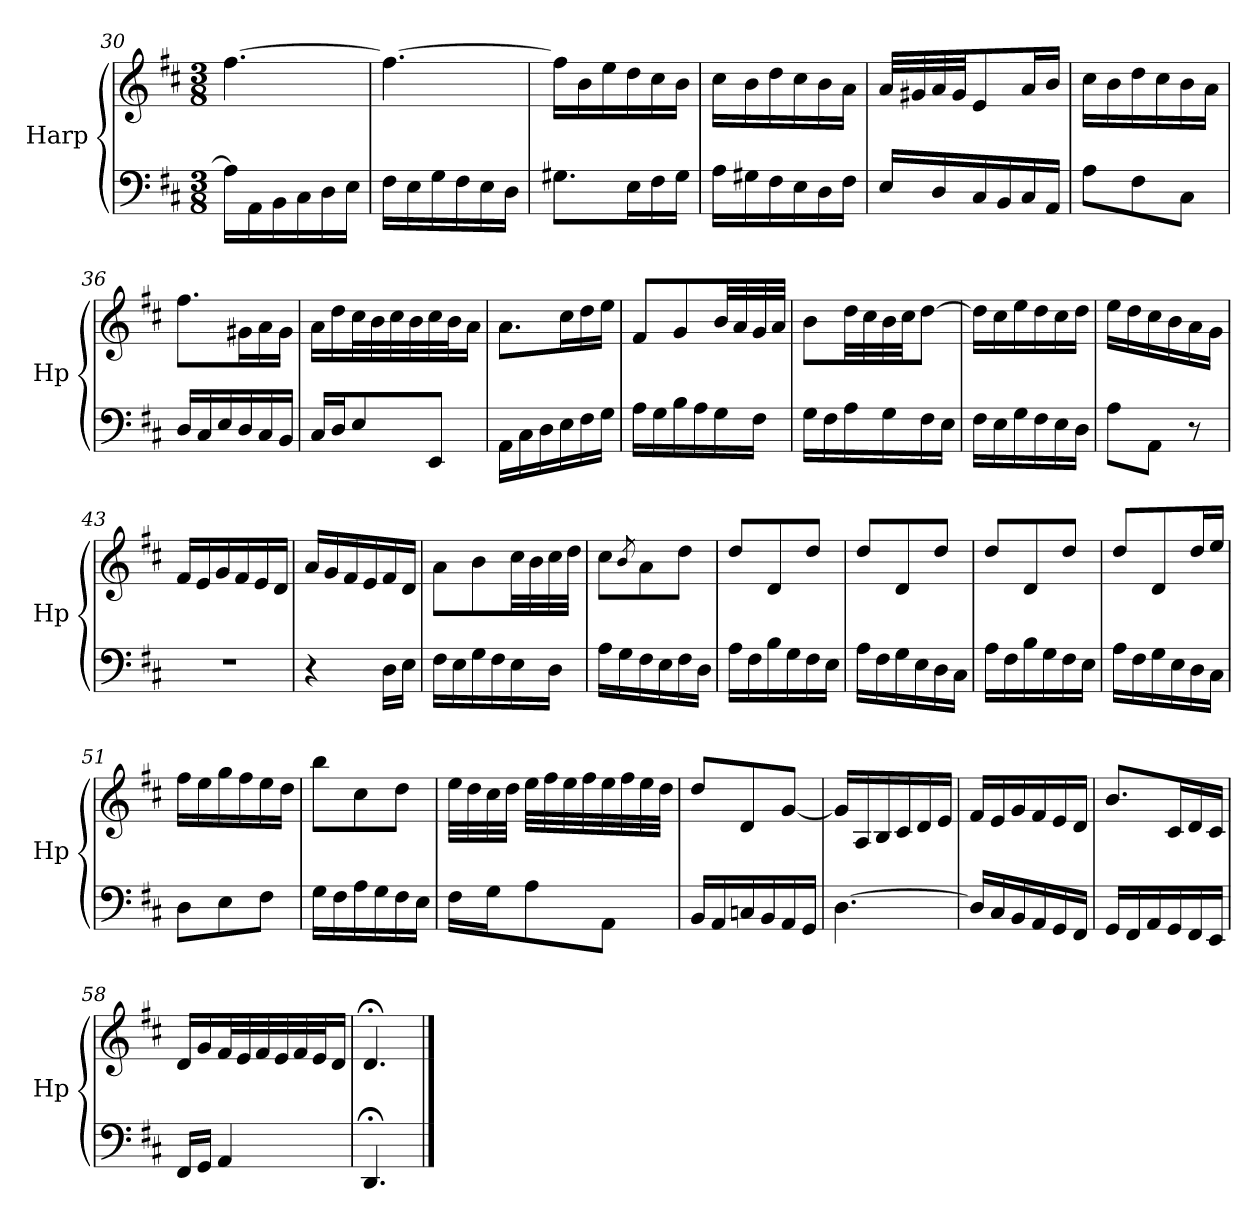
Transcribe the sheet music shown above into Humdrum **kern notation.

**kern	**kern
*part1	*part1
*staff2	*staff1
*I"Harp	*
*I'Hp	*
*clefF4	*clefG2
*k[f#c#]	*k[f#c#]
*M3/8	*M3/8
=30	=30
16A\LL]	[4.ff#\
16AA\	.
16BB\	.
16C#\	.
16D\	.
16E\JJ	.
=31	=31
16F#\LL	4.ff#\_
16E\	.
16G\	.
16F#\	.
16E\	.
16D\JJ	.
=32	=32
8.G#X\L	16ff#\LL]
.	16b\
.	16ee\
16E\L	16dd\
16F#\	16cc#\
16G#\JJ	16b\JJ
=33	=33
16A\LL	16cc#\LL
16G#X\	16b\
16F#\	16dd\
16E\	16cc#\
16D\	16b\
16F#\JJ	16a\JJ
=34	=34
16E/LL	32a/LLL
.	32g#X/
16D/	32a/
.	32g#/JJ
16C#/	8e/
16BB/	.
16C#/	16a/L
16AA/JJ	16b/JJ
!!LO:LB:g=z
=35	=35
8A\L	16cc#\LL
.	16b\
8F#\	16dd\
.	16cc#\
8C#\J	16b\
.	16a\JJ
=36	=36
16D/LL	8.ff#\L
16C#/	.
16E/	.
16D/	16g#X\L
16C#/	16a\
16BB/JJ	16g#\JJ
=37	=37
16C#/LL	16a\LL
16D/J	16dd\
8E/	32cc#\L
.	32b\
.	32cc#\
.	32b\
8EE/J	32cc#\
.	32b\J
.	16a\JJ
=38	=38
16AA\LL	8.a\L
16C#\	.
16D\	.
16E\	16cc#\L
16F#\	16dd\
16G\JJ	16ee\JJ
=39	=39
16A\LL	8f#/L
16G\	.
16B\	8g/
16A\	.
16G\	32b/LL
.	32a/
16F#\JJ	32g/
.	32a/JJJ
=40	=40
16G\LL	8b\L
16F#\	.
16A\	32dd\LL
.	32cc#\
16G\	32b\
.	32cc#\JJ
16F#\	[8dd\J
16E\JJ	.
=41	=41
16F#\LL	16dd\LL]
16E\	16cc#\
16G\	16ee\
16F#\	16dd\
16E\	16cc#\
16D\JJ	16dd\JJ
!!LO:LB:g=z
=42	=42
8A\L	16ee\LL
.	16dd\
8AA\J	16cc#\
.	16b\
8r	16a\
.	16g\JJ
=43	=43
4.r	16f#/LL
.	16e/
.	16g/
.	16f#/
.	16e/
.	16d/JJ
=44	=44
4r	16a/LL
.	16g/
.	16f#/
.	16e/
16D\LL	16f#/
16E\JJ	16d/JJ
=45	=45
16F#\LL	8a\L
16E\	.
16G\	8b\
16F#\	.
16E\	32cc#\LL
.	32b\
16D\JJ	32cc#\
.	32dd\JJJ
=46	=46
16A\LL	8cc#\L
16G\	.
.	8qb/
16F#\	8a\
16E\	.
16F#\	8dd\J
16D\JJ	.
=47	=47
16A\LL	8dd/L
16F#\	.
16B\	8d/
16G\	.
16F#\	8dd/J
16E\JJ	.
=48	=48
16A\LL	8dd/L
16F#\	.
16G\	8d/
16E\	.
16D\	8dd/J
16C#\JJ	.
!!LO:LB:g=z
=49	=49
16A\LL	8dd/L
16F#\	.
16B\	8d/
16G\	.
16F#\	8dd/J
16E\JJ	.
=50	=50
16A\LL	8dd/L
16F#\	.
16G\	8d/
16E\	.
16D\	16dd/L
16C#\JJ	16ee/JJ
=51	=51
8D\L	16ff#\LL
.	16ee\
8E\	16gg\
.	16ff#\
8F#\J	16ee\
.	16dd\JJ
=52	=52
16G\LL	8bb\L
16F#\	.
16A\	8cc#\
16G\	.
16F#\	8dd\J
16E\JJ	.
=53	=53
16F#\LL	32ee\LLL
.	32dd\
16G\J	32cc#\
.	32dd\JJJ
8A\	32ee\LLL
.	32ff#\
.	32ee\
.	32ff#\
8AA\J	32ee\
.	32ff#\
.	32ee\
.	32dd\JJJ
=54	=54
16BB/LL	8dd/L
16AA/	.
16Cn/	8d/
16BB/	.
16AA/	[8g/J
16GG/JJ	.
=55	=55
[4.D\	16g/LL]
.	16A/
.	16B/
.	16c#/
.	16d/
.	16e/JJ
!!LO:PB:g=z
=56	=56
16D/LL]	16f#/LL
16C#/	16e/
16BB/	16g/
16AA/	16f#/
16GG/	16e/
16FF#/JJ	16d/JJ
=57	=57
16GG/LL	8.b/L
16FF#/	.
16AA/	.
16GG/	16c#/L
16FF#/	16d/
16EE/JJ	16c#/JJ
=58	=58
16FF#/LL	16d/LL
16GG/JJ	16g/
4AA/	32f#/L
.	32e/
.	32f#/
.	32e/
.	32f#/
.	32e/J
.	16d/JJ
=59	=59
4.DD;/	4.d;</
==	==
*-	*-
